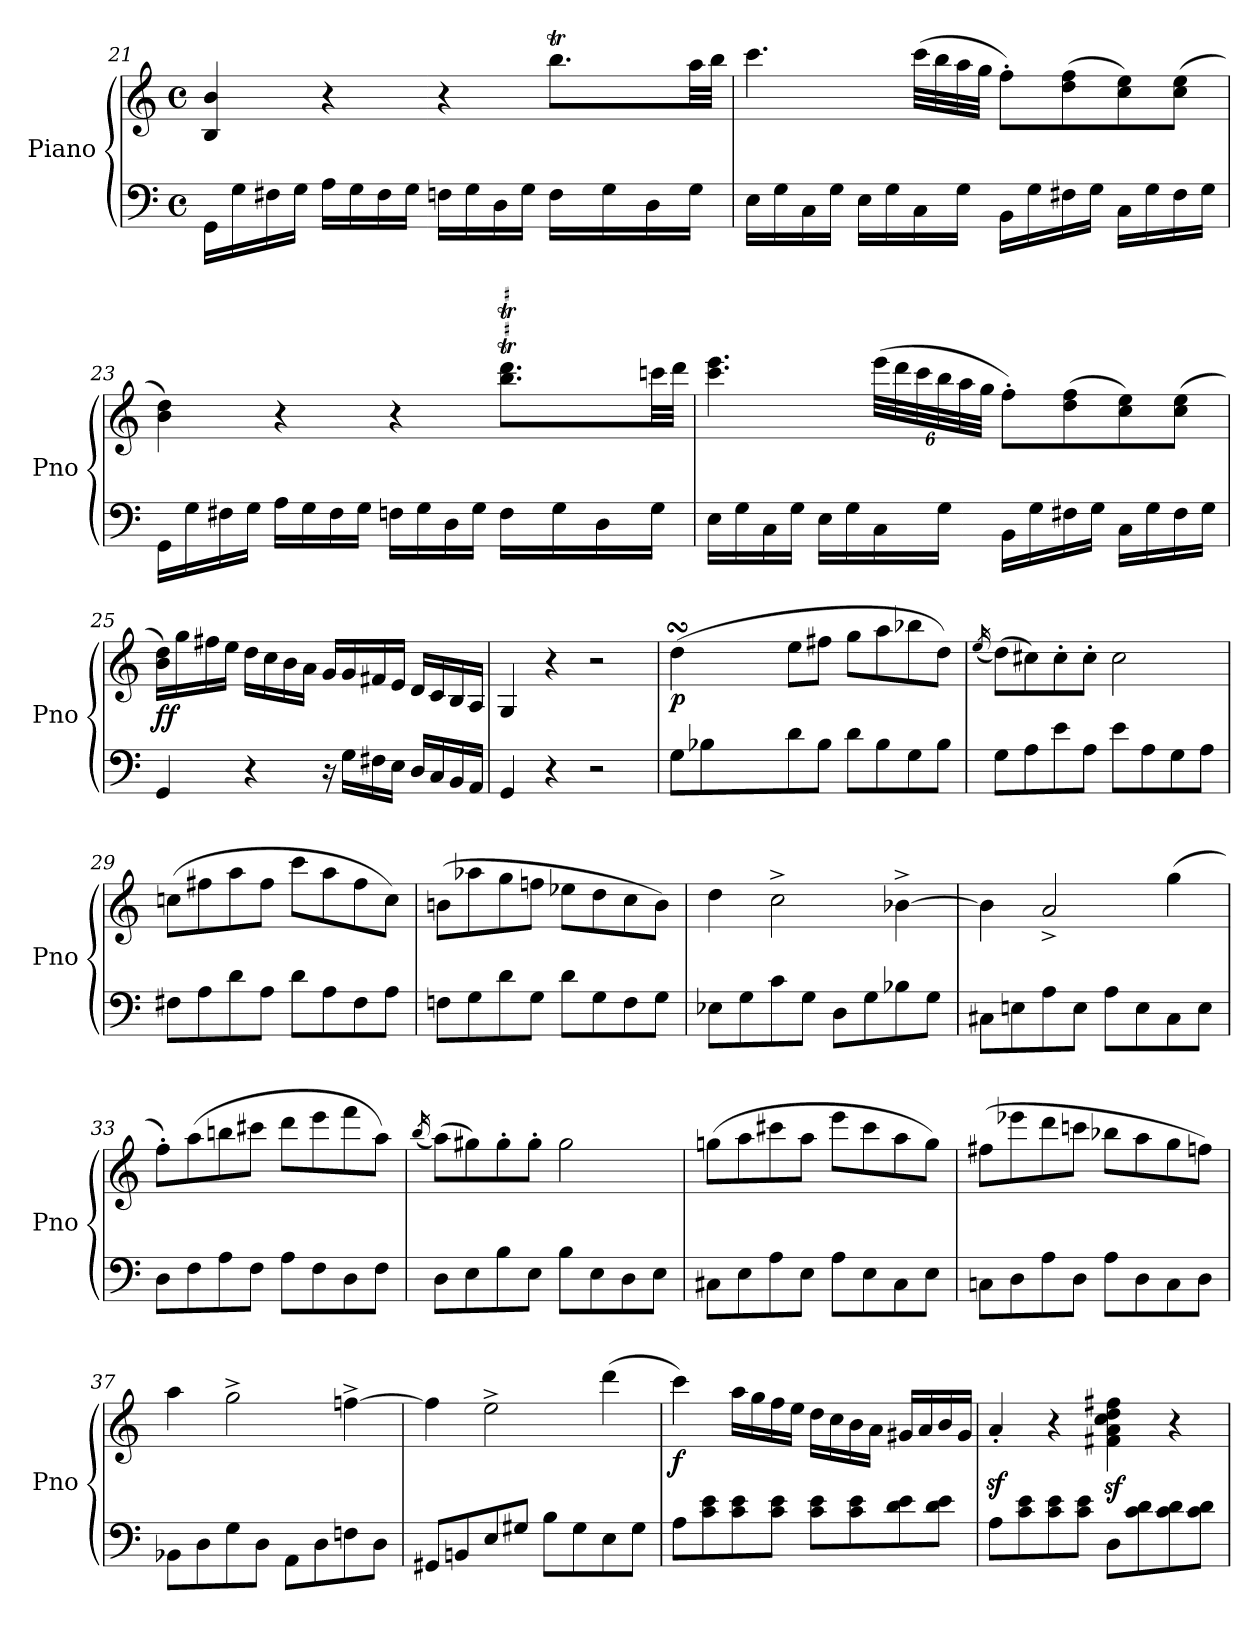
**kern	**kern	**dynam
*part1	*part1	*part1
*staff2	*staff1	*staff1/2
*I"Piano	*	*
*I'Pno	*	*
!!LO:LB:g=z
*clefF4	*clefG2	*
*k[]	*k[]	*
*C:	*C:	*
*M4/4	*M4/4	*
*met(c)	*met(c)	*
=21	=21	=21
*	*^	*
16GG\LL	4B/ 4b/	2.ryy	.
16G\	.	.	.
16F#X\	.	.	.
16G\JJ	.	.	.
16A\LL	4r	.	.
16G\	.	.	.
16F#\	.	.	.
16G\JJ	.	.	.
16Fn\LL	4r	.	.
16G\	.	.	.
16D\	.	.	.
16G\JJ	.	.	.
16F\LL	8.bbt\L	32cccyy	.
.	.	32bbyy	.
16G\	.	32cccyy	.
.	.	32bbyy	.
16D\	.	32cccyy	.
.	.	32bbyy	.
16G\JJ	32aa\LL	16ryy	.
.	32bb\JJJ	.	.
*	*v	*v	*
=22	=22	=22
16E\LL	4.ccc\	.
16G\	.	.
16C\	.	.
16G\JJ	.	.
16E\LL	.	.
16G\	.	.
16C\	(32ccc\LLL	.
.	32bb\	.
16G\JJ	32aa\	.
.	32gg\JJJ	.
16BB\LL	8ff'\L)	.
16G\	.	.
16F#X\	(8dd\ 8ff\	.
16G\JJ	.	.
16C\LL	8cc\ 8ee\)	.
16G\	.	.
16F#\	(8cc\ 8ee\J	.
16G\JJ	.	.
!!LO:LB:g=z
=23	=23	=23
*	*^	*
16GG\LL	4b\ 4dd\)	2.ryy	.
16G\	.	.	.
16F#X\	.	.	.
16G\JJ	.	.	.
16A\LL	4r	.	.
16G\	.	.	.
16F#\	.	.	.
16G\JJ	.	.	.
16Fn\LL	4r	.	.
16G\	.	.	.
16D\	.	.	.
16G\JJ	.	.	.
16F\LL	8.bb\T 8.ddd\TL	32eeeyy	.
.	.	32dddyy	.
16G\	.	32eeeyy	.
.	.	32dddyy	.
16D\	.	32eeeyy	.
.	.	32dddyy	.
16G\JJ	32ccc\LL	16ryy	.
.	32ddd\JJJ	.	.
*	*v	*v	*
=24	=24	=24
16E\LL	4.ccc\ 4.eee\	.
16G\	.	.
16C\	.	.
16G\JJ	.	.
16E\LL	.	.
16G\	.	.
*	*Xbrackettup	*
16C\	(48eee\LLL	.
.	48ddd\	.
.	48ccc\	.
16G\JJ	48bb\	.
.	48aa\	.
.	48gg\JJJ	.
16BB\LL	8ff'\L)	.
16G\	.	.
16F#X\	(8dd\ 8ff\	.
16G\JJ	.	.
16C\LL	8cc\ 8ee\)	.
16G\	.	.
16F#\	(8cc\ 8ee\J	.
16G\JJ	.	.
!!LO:LB:g=z
=25	=25	=25
!	!	!LO:DY:b
4GG/	16b\ 16dd\LL)	ff
.	16gg\	.
.	16ff#X\	.
.	16ee\JJ	.
4r	16dd\LL	.
.	16cc\	.
.	16b\	.
.	16a\JJ	.
16r	16g/LL	.
16G\LL	16g/	.
16F#X\	16f#X/	.
16E\JJ	16e/JJ	.
16D/LL	16d/LL	.
16C/	16c/	.
16BB/	16B/	.
16AA/JJ	16A/JJ	.
=26	=26	=26
4GG/	4G/	.
4r	4r	.
2r	2r	.
=27	=27	=27
*	*^	*
!	!	!	!LO:DY:b
8G\L	(4ddsSSS\	8ddyy	p
*	*	*Xtuplet	*
8B-X\	.	48.eeyy	.
.	.	48.ddyy	.
.	.	48.cc#Xyy	.
.	.	48.ddyy	.
8d\	8ee\L	2.ryy	.
8B-\J	8ff#X\J	.	.
8d\L	8gg\L	.	.
8B-\	8aa\	.	.
8G\	8bb-X\	.	.
8B-\J	8dd\J)	.	.
*	*v	*v	*
=28	=28	=28
.	(16qee/	.
8G\L	(8dd\L)	.
8A\	8cc#X\)	.
8e\	8cc#'\	.
8A\J	8cc#'\J	.
8e\L	2cc#\	.
8A\	.	.
8G\	.	.
8A\J	.	.
!!LO:LB:g=z
=29	=29	=29
8F#X\L	(8ccn\L	.
8A\	8ff#X\	.
8d\	8aa\	.
8A\J	8ff#\J	.
8d\L	8ccc\L	.
8A\	8aa\	.
8F#\	8ff#\	.
8A\J	8cc\J)	.
=30	=30	=30
8Fn\L	(8bn\L	.
8G\	8aa-X\	.
8d\	8gg\	.
8G\J	8ffn\J	.
8d\L	8ee-X\L	.
8G\	8dd\	.
8F\	8cc\	.
8G\J	8b\J)	.
=31	=31	=31
8E-X\L	4dd\	.
8G\	.	.
8c\	2cc^\	.
8G\J	.	.
8D\L	.	.
8G\	.	.
8B-X\	[4b-X^\	.
8G\J	.	.
=32	=32	=32
8C#X\L	4b-\]	.
8En\	.	.
8A\	2a^/	.
8E\J	.	.
8A\L	.	.
8E\	.	.
8C#\	(4gg\	.
8E\J	.	.
!!LO:PB:g=z
=33	=33	=33
8D\L	8ff'\L)	.
8F\	(8aa\	.
8A\	8bbn\	.
8F\J	8ccc#X\J	.
8A\L	8ddd\L	.
8F\	8eee\	.
8D\	8fff\	.
8F\J	8aa\J)	.
=34	=34	=34
.	(16qbb/	.
8D\L	(8aa\L)	.
8E\	8gg#X\)	.
8B\	8gg#'\	.
8E\J	8gg#'\J	.
8B\L	2gg#\	.
8E\	.	.
8D\	.	.
8E\J	.	.
=35	=35	=35
8C#X\L	(8ggn\L	.
8E\	8aa\	.
8A\	8ccc#X\	.
8E\J	8aa\J	.
8A\L	8eee\L	.
8E\	8ccc#\	.
8C#\	8aa\	.
8E\J	8gg\J)	.
=36	=36	=36
8Cn\L	(8ff#X\L	.
8D\	8eee-X\	.
8A\	8ddd\	.
8D\J	8cccn\J	.
8A\L	8bb-X\L	.
8D\	8aa\	.
8C\	8gg\	.
8D\J	8ffn\J)	.
!!LO:LB:g=z
=37	=37	=37
8BB-X\L	4aa\	.
8D\	.	.
8G\	2gg^\	.
8D\J	.	.
8AA\L	.	.
8D\	.	.
8Fn\	[4ffn^\	.
8D\J	.	.
=38	=38	=38
8GG#X/L	4ff\]	.
8BBn/	.	.
8E/	2ee^\	.
8G#X/J	.	.
8B\L	.	.
8G#\	.	.
8E\	(4ddd\	.
8G#\J	.	.
=39	=39	=39
!	!	!LO:DY:b
8A\L	4ccc\)	f
8c\ 8e\	.	.
8c\ 8e\	16aa\LL	.
.	16gg\	.
8c\ 8e\J	16ff\	.
.	16ee\JJ	.
8c\ 8e\L	16dd\LL	.
.	16cc\	.
8c\ 8e\	16b\	.
.	16a\JJ	.
8d\ 8e\	16g#X/LL	.
.	16a/	.
8d\ 8e\J	16b/	.
.	16g#/JJ	.
=40	=40	=40
8A\L	4az<'/	.
8c\ 8e\	.	.
8c\ 8e\	4r	.
8c\ 8e\J	.	.
8D\L	4f#X\z< 4a\z< 4cc\z< 4dd\z< 4ff#X\z<	.
8c\ 8d\	.	.
8c\ 8d\	4r	.
8c\ 8d\J	.	.
=	=	=
*-	*-	*-
